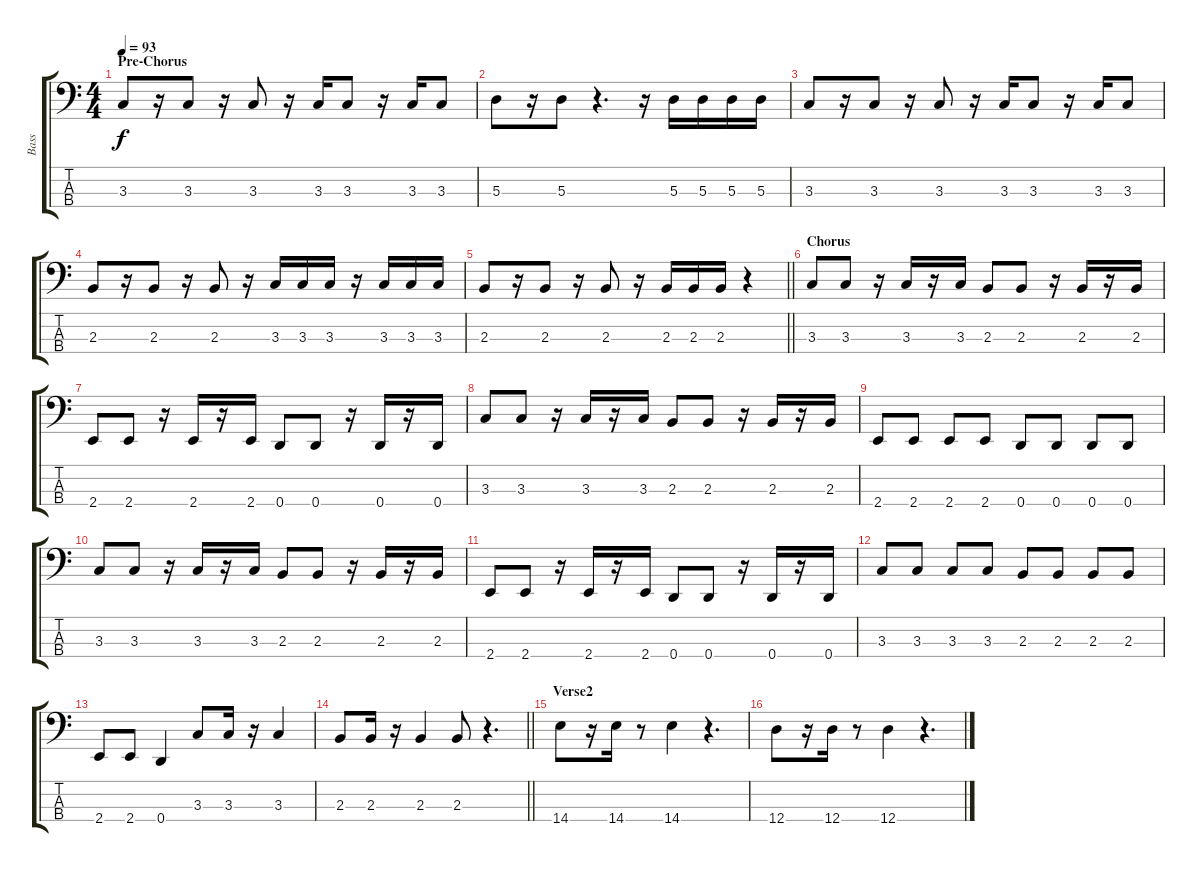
\track ("Bass" "Bass") {instrument electricbassfinger}
\staff {score tabs}
\tuning (G2 D2 A1 D1) {hide}
\ts (4 4)
\section ("" "Pre-Chorus")
\tempo 93
\clef f4
\ks c
3.3.8{dy f instrument electricbassfinger} r.16 3.3.8 r.16 3.3.8 r.16 3.3.16 3.3.8 r.16 3.3.16 3.3.8 |
5.3.8 r.16 5.3.8 r.4{d} r.16 5.3.16 5.3.16 5.3.16 5.3.16 |
3.3.8 r.16 3.3.8 r.16 3.3.8 r.16 3.3.16 3.3.8 r.16 3.3.16 3.3.8 |
2.3.8 r.16 2.3.8 r.16 2.3.8 r.16 3.3.16 3.3.16 3.3.16 r.16 3.3.16 3.3.16 3.3.16 |
\barLineRight lightlight
2.3.8 r.16 2.3.8 r.16 2.3.8 r.16 2.3.16 2.3.16 2.3.16 r.4 |
\section ("" "Chorus")
3.3.8 3.3.8 r.16 3.3.16 r.16 3.3.16 2.3.8 2.3.8 r.16 2.3.16 r.16 2.3.16 |
2.4.8 2.4.8 r.16 2.4.16 r.16 2.4.16 0.4.8 0.4.8 r.16 0.4.16 r.16 0.4.16 |
3.3.8 3.3.8 r.16 3.3.16 r.16 3.3.16 2.3.8 2.3.8 r.16 2.3.16 r.16 2.3.16 |
2.4.8 2.4.8 2.4.8 2.4.8 0.4.8 0.4.8 0.4.8 0.4.8 |
3.3.8 3.3.8 r.16 3.3.16 r.16 3.3.16 2.3.8 2.3.8 r.16 2.3.16 r.16 2.3.16 |
2.4.8 2.4.8 r.16 2.4.16 r.16 2.4.16 0.4.8 0.4.8 r.16 0.4.16 r.16 0.4.16 |
3.3.8 3.3.8 3.3.8 3.3.8 2.3.8 2.3.8 2.3.8 2.3.8 |
2.4.8 2.4.8 0.4.4 3.3.8 3.3.16 r.16 3.3.4 |
\barLineRight lightlight
2.3.8 2.3.16 r.16 2.3.4 2.3.8 r.4{d} |
\section ("" "Verse2")
14.4.8{instrument synthbass2} r.16 14.4.16 r.8 14.4.4 r.4{d} |
12.4.8 r.16 12.4.16 r.8 12.4.4 r.4{d}
